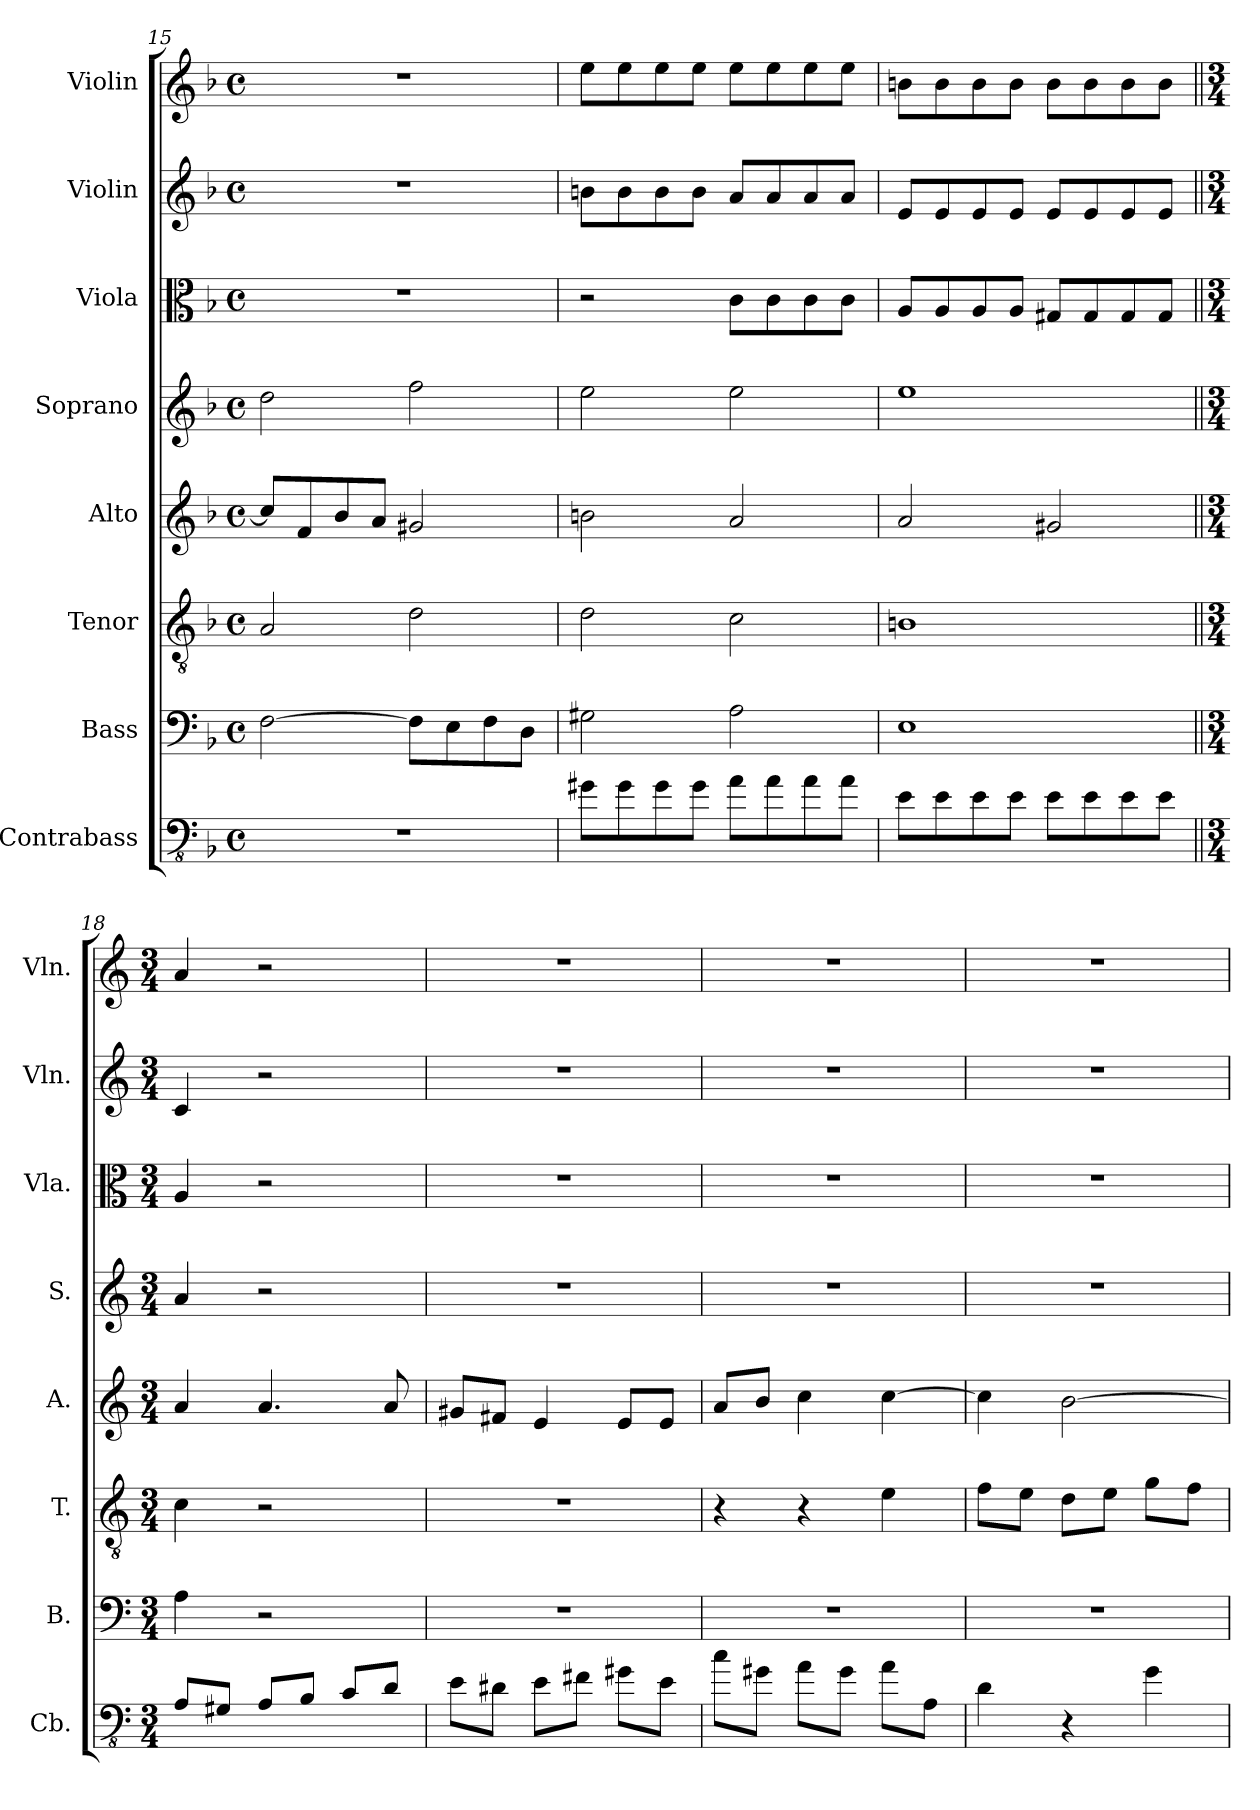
**kern	**kern	**kern	**kern	**kern	**kern	**kern	**kern
*part8	*part7	*part6	*part5	*part4	*part3	*part2	*part1
*staff8	*staff7	*staff6	*staff5	*staff4	*staff3	*staff2	*staff1
*I"Contrabass	*I"Bass	*I"Tenor	*I"Alto	*I"Soprano	*I"Viola	*I"Violin	*I"Violin
*I'Cb.	*I'B.	*I'T.	*I'A.	*I'S.	*I'Vla.	*I'Vln.	*I'Vln.
!!LO:PB:g=z
*clefFv4	*clefF4	*clefGv2	*clefG2	*clefG2	*clefC3	*clefG2	*clefG2
*ITrd7c12	*	*	*	*	*	*	*
*k[b-]	*k[b-]	*k[b-]	*k[b-]	*k[b-]	*k[b-]	*k[b-]	*k[b-]
*M4/4	*M4/4	*M4/4	*M4/4	*M4/4	*M4/4	*M4/4	*M4/4
*met(c)	*met(c)	*met(c)	*met(c)	*met(c)	*met(c)	*met(c)	*met(c)
=15	=15	=15	=15	=15	=15	=15	=15
1r	[2F\	2A/	8cc/L]	2dd\	1r	1r	1r
.	.	.	8f/	.	.	.	.
.	.	.	8b-/	.	.	.	.
.	.	.	8a/J	.	.	.	.
.	8F\L]	2d\	2g#X/	2ff\	.	.	.
.	8E\	.	.	.	.	.	.
.	8F\	.	.	.	.	.	.
.	8D\J	.	.	.	.	.	.
=16	=16	=16	=16	=16	=16	=16	=16
8GG#X\L	2G#X\	2d\	2bn\	2ee\	2r	8bn\L	8ee\L
8GG#\	.	.	.	.	.	8b\	8ee\
8GG#\	.	.	.	.	.	8b\	8ee\
8GG#\J	.	.	.	.	.	8b\J	8ee\J
8AA\L	2A\	2c\	2a/	2ee\	8c\L	8a/L	8ee\L
8AA\	.	.	.	.	8c\	8a/	8ee\
8AA\	.	.	.	.	8c\	8a/	8ee\
8AA\J	.	.	.	.	8c\J	8a/J	8ee\J
=17	=17	=17	=17	=17	=17	=17	=17
8EE\L	1E	1Bn	2a/	1ee	8A/L	8e/L	8bn\L
8EE\	.	.	.	.	8A/	8e/	8b\
8EE\	.	.	.	.	8A/	8e/	8b\
8EE\J	.	.	.	.	8A/J	8e/J	8b\J
8EE\L	.	.	2g#X/	.	8G#X/L	8e/L	8b\L
8EE\	.	.	.	.	8G#/	8e/	8b\
8EE\	.	.	.	.	8G#/	8e/	8b\
8EE\J	.	.	.	.	8G#/J	8e/J	8b\J
=18||	=18||	=18||	=18||	=18||	=18||	=18||	=18||
*k[]	*k[]	*k[]	*k[]	*k[]	*k[]	*k[]	*k[]
*M3/4	*M3/4	*M3/4	*M3/4	*M3/4	*M3/4	*M3/4	*M3/4
*	*	*	*	*	*	*	*MM120
8AAA/L	4A\	4c\	4a/	4a/	4A/	4c/	4a/
8GGG#X/J	.	.	.	.	.	.	.
8AAA/L	2r	2r	4.a/	2r	2r	2r	2r
8BBB/J	.	.	.	.	.	.	.
8CC/L	.	.	.	.	.	.	.
8DD/J	.	.	8a/	.	.	.	.
!!LO:PB:g=z
=19	=19	=19	=19	=19	=19	=19	=19
8EE\L	2.r	2.r	8g#X/L	2.r	2.r	2.r	2.r
8DD#X\J	.	.	8f#X/J	.	.	.	.
8EE\L	.	.	4e/	.	.	.	.
8FF#X\J	.	.	.	.	.	.	.
8GG#X\L	.	.	8e/L	.	.	.	.
8EE\J	.	.	8e/J	.	.	.	.
=20	=20	=20	=20	=20	=20	=20	=20
8C\L	2.r	4r	8a/L	2.r	2.r	2.r	2.r
8GG#X\J	.	.	8b/J	.	.	.	.
8AA\L	.	4r	4cc\	.	.	.	.
8GG#\J	.	.	.	.	.	.	.
8AA\L	.	4e\	[4cc\	.	.	.	.
8AAA\J	.	.	.	.	.	.	.
=21	=21	=21	=21	=21	=21	=21	=21
4DD\	2.r	8f\L	4cc\]	2.r	2.r	2.r	2.r
.	.	8e\J	.	.	.	.	.
4r	.	8d\L	[2b\	.	.	.	.
.	.	8e\J	.	.	.	.	.
4GG\	.	8g\L	.	.	.	.	.
.	.	8f\J	.	.	.	.	.
=	=	=	=	=	=	=	=
*-	*-	*-	*-	*-	*-	*-	*-
